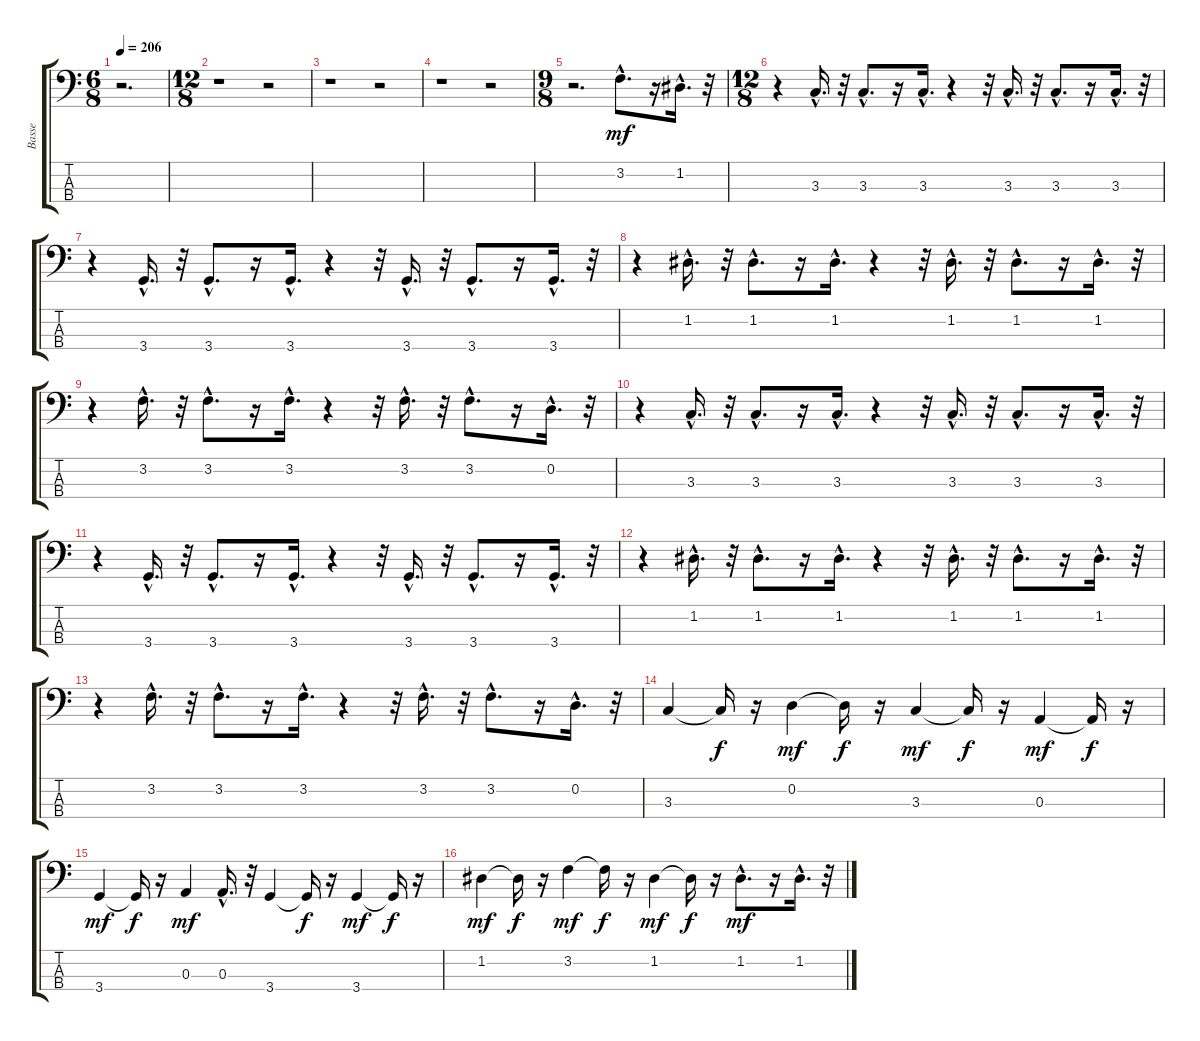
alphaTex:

\track ("Basse" "Basse") {instrument electricbassfinger}
\staff {score tabs}
\tuning (G2 D2 A1 E1) {hide}
\ts (6 8)
\tempo 206
\clef f4
\ks c
r.2{d dy mf instrument electricbassfinger} |
\ts (12 8)
r.1 r.2 |
r.1 r.2 |
r.1 r.2 |
\ts (9 8)
r.2{d} 3.2{hac}.8{d} r.16 1.2{hac}.16{d} r.32 |
\ts (12 8)
r.4 3.3{hac}.16{d} r.32 3.3{hac}.8{d} r.16 3.3{hac}.16{d} r.4 r.32 3.3{hac}.16{d} r.32 3.3{hac}.8{d} r.16 3.3{hac}.16{d} r.32 |
r.4 3.4{hac}.16{d} r.32 3.4{hac}.8{d} r.16 3.4{hac}.16{d} r.4 r.32 3.4{hac}.16{d} r.32 3.4{hac}.8{d} r.16 3.4{hac}.16{d} r.32 |
r.4 1.2{hac}.16{d} r.32 1.2{hac}.8{d} r.16 1.2{hac}.16{d} r.4 r.32 1.2{hac}.16{d} r.32 1.2{hac}.8{d} r.16 1.2{hac}.16{d} r.32 |
r.4 3.2{hac}.16{d} r.32 3.2{hac}.8{d} r.16 3.2{hac}.16{d} r.4 r.32 3.2{hac}.16{d} r.32 3.2{hac}.8{d} r.16 0.2{hac}.16{d} r.32 |
r.4 3.3{hac}.16{d} r.32 3.3{hac}.8{d} r.16 3.3{hac}.16{d} r.4 r.32 3.3{hac}.16{d} r.32 3.3{hac}.8{d} r.16 3.3{hac}.16{d} r.32 |
r.4 3.4{hac}.16{d} r.32 3.4{hac}.8{d} r.16 3.4{hac}.16{d} r.4 r.32 3.4{hac}.16{d} r.32 3.4{hac}.8{d} r.16 3.4{hac}.16{d} r.32 |
r.4 1.2{hac}.16{d} r.32 1.2{hac}.8{d} r.16 1.2{hac}.16{d} r.4 r.32 1.2{hac}.16{d} r.32 1.2{hac}.8{d} r.16 1.2{hac}.16{d} r.32 |
r.4 3.2{hac}.16{d} r.32 3.2{hac}.8{d} r.16 3.2{hac}.16{d} r.4 r.32 3.2{hac}.16{d} r.32 3.2{hac}.8{d} r.16 0.2{hac}.16{d} r.32 |
3.3.4 3.3{t}.16{dy f} r.16 0.2.4{dy mf} 0.2{t}.16{dy f} r.16 3.3.4{dy mf} 3.3{t}.16{dy f} r.16 0.3.4{dy mf} 0.3{t}.16{dy f} r.16 |
3.4.4{dy mf} 3.4{t}.16{dy f} r.16 0.3.4{dy mf} 0.3{hac}.16{d} r.32 3.4.4 3.4{t}.16{dy f} r.16 3.4.4{dy mf} 3.4{t}.16{dy f} r.16 |
1.2.4{dy mf} 1.2{t}.16{dy f} r.16 3.2.4{dy mf} 3.2{t}.16{dy f} r.16 1.2.4{dy mf} 1.2{t}.16{dy f} r.16 1.2{hac}.8{d dy mf} r.16 1.2{hac}.16{d} r.32
